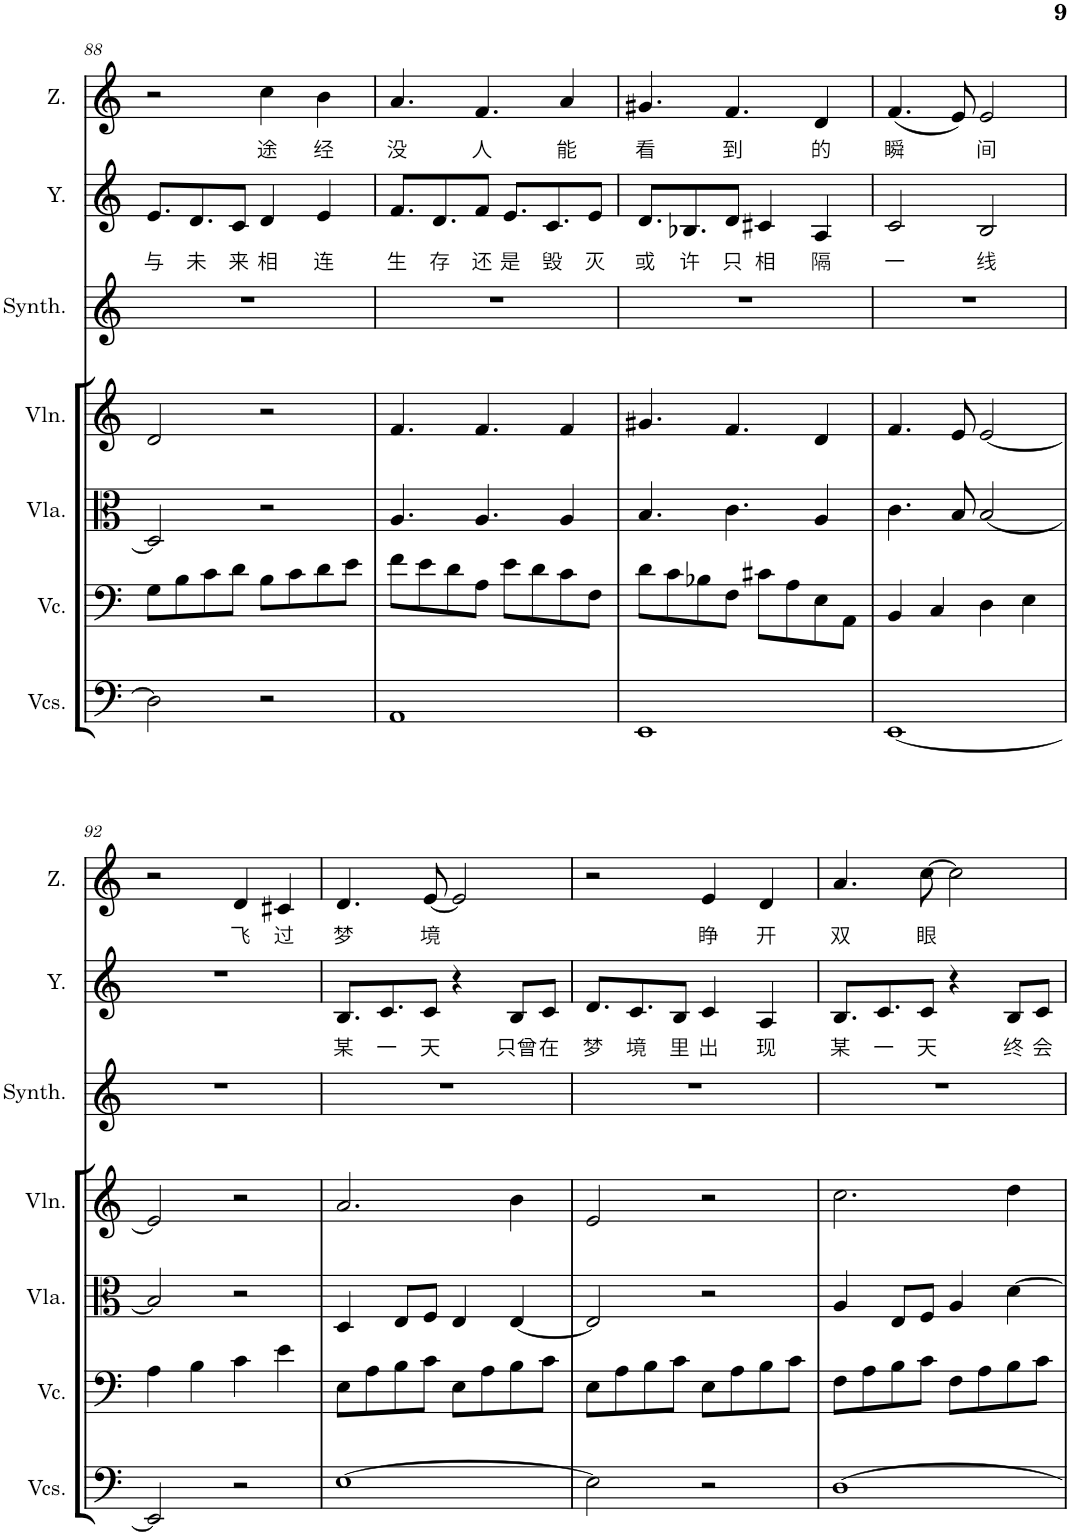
**kern	**kern	**kern	**kern	**kern	**kern	**text	**kern	**text
*part7	*part6	*part5	*part4	*part3	*part2	*part2	*part1	*part1
*staff7	*staff6	*staff5	*staff4	*staff3	*staff2	*staff2	*staff1	*staff1
*I"乐队大提琴	*I"大提琴	*I"中提琴	*I"小提琴	*I"合唱	*I"殷间	*	*I"周聿	*
!!LO:PB:g=z
*clefF4	*clefF4	*clefC3	*clefG2	*clefG2	*clefG2	*	*clefG2	*
*k[]	*k[]	*k[]	*k[]	*k[]	*k[]	*	*k[]	*
*M4/4	*M4/4	*M4/4	*M4/4	*M4/4	*M4/4	*	*M4/4	*
=88	=88	=88	=88	=88	=88	=88	=88	=88
!	!	!	!	!	!	!LO:LY:b	!	!
2D\]	8G\L	2D/]	2d/	1r	8.e/L	与	2r	.
.	8B\	.	.	.	.	.	.	.
!	!	!	!	!	!	!LO:LY:b	!	!
.	.	.	.	.	8.d/	未	.	.
.	8c\	.	.	.	.	.	.	.
!	!	!	!	!	!	!LO:LY:b	!	!
.	8d\J	.	.	.	8c/J	来	.	.
!	!	!	!	!	!	!LO:LY:b	!	!LO:LY:b
2r	8B\L	2r	2r	.	4d/	相	4cc\	途
.	8c\	.	.	.	.	.	.	.
!	!	!	!	!	!	!LO:LY:b	!	!LO:LY:b
.	8d\	.	.	.	4e/	连	4b\	经
.	8e\J	.	.	.	.	.	.	.
=89	=89	=89	=89	=89	=89	=89	=89	=89
!	!	!	!	!	!	!LO:LY:b	!	!LO:LY:b
1AA	8f\L	4.A/	4.f/	1r	8.f/L	生	4.a/	没
.	8e\	.	.	.	.	.	.	.
!	!	!	!	!	!	!LO:LY:b	!	!
.	.	.	.	.	8.d/	存	.	.
.	8d\	.	.	.	.	.	.	.
!	!	!	!	!	!	!LO:LY:b	!	!LO:LY:b
.	8A\J	4.A/	4.f/	.	8f/J	还	4.f/	人
!	!	!	!	!	!	!LO:LY:b	!	!
.	8e\L	.	.	.	8.e/L	是	.	.
.	8d\	.	.	.	.	.	.	.
!	!	!	!	!	!	!LO:LY:b	!	!
.	.	.	.	.	8.c/	毁	.	.
!	!	!	!	!	!	!	!	!LO:LY:b
.	8c\	4A/	4f/	.	.	.	4a/	能
!	!	!	!	!	!	!LO:LY:b	!	!
.	8F\J	.	.	.	8e/J	灭	.	.
=90	=90	=90	=90	=90	=90	=90	=90	=90
!	!	!	!	!	!	!LO:LY:b	!	!LO:LY:b
1EE	8d\L	4.B/	4.g#X/	1r	8.d/L	或	4.g#X/	看
.	8c\	.	.	.	.	.	.	.
!	!	!	!	!	!	!LO:LY:b	!	!
.	.	.	.	.	8.B-X/	许	.	.
.	8B-X\	.	.	.	.	.	.	.
!	!	!	!	!	!	!LO:LY:b	!	!LO:LY:b
.	8F\J	4.c\	4.f/	.	8d/J	只	4.f/	到
!	!	!	!	!	!	!LO:LY:b	!	!
.	8c#X\L	.	.	.	4c#X/	相	.	.
.	8A\	.	.	.	.	.	.	.
!	!	!	!	!	!	!LO:LY:b	!	!LO:LY:b
.	8E\	4A/	4d/	.	4A/	隔	4d/	的
.	8AA\J	.	.	.	.	.	.	.
=91	=91	=91	=91	=91	=91	=91	=91	=91
!	!	!	!	!	!	!LO:LY:b	!	!LO:LY:b
[1EE	4BB/	4.c\	4.f/	1r	2c/	一	(4.f/	瞬
.	4C/	.	.	.	.	.	.	.
.	.	8B/	8e/	.	.	.	8e/)	.
!	!	!	!	!	!	!LO:LY:b	!	!LO:LY:b
.	4D\	[2B/	[2e/	.	2B/	线	2e/	间
.	4E\	.	.	.	.	.	.	.
!!LO:LB:g=z
=92	=92	=92	=92	=92	=92	=92	=92	=92
2EE/]	4A\	2B/]	2e/]	1r	1r	.	2r	.
.	4B\	.	.	.	.	.	.	.
!	!	!	!	!	!	!	!	!LO:LY:b
2r	4c\	2r	2r	.	.	.	4d/	飞
!	!	!	!	!	!	!	!	!LO:LY:b
.	4e\	.	.	.	.	.	4c#X/	过
=93	=93	=93	=93	=93	=93	=93	=93	=93
!	!	!	!	!	!	!LO:LY:b	!	!LO:LY:b
[1E	8E\L	4D/	2.a/	1r	8.B/L	某	4.d/	梦
.	8A\	.	.	.	.	.	.	.
!	!	!	!	!	!	!LO:LY:b	!	!
.	.	.	.	.	8.c/	一	.	.
.	8B\	8E/L	.	.	.	.	.	.
!	!	!	!	!	!	!LO:LY:b	!	!LO:LY:b
.	8c\J	8F/J	.	.	8c/J	天	[8e/	境
.	8E\L	4E/	.	.	4r	.	2e/]	.
.	8A\	.	.	.	.	.	.	.
!	!	!	!	!	!	!LO:LY:b	!	!
.	8B\	[4E/	4b\	.	8B/L	只曾	.	.
!	!	!	!	!	!	!LO:LY:b	!	!
.	8c\J	.	.	.	8c/J	在	.	.
=94	=94	=94	=94	=94	=94	=94	=94	=94
!	!	!	!	!	!	!LO:LY:b	!	!
2E\]	8E\L	2E/]	2e/	1r	8.d/L	梦	2r	.
.	8A\	.	.	.	.	.	.	.
!	!	!	!	!	!	!LO:LY:b	!	!
.	.	.	.	.	8.c/	境	.	.
.	8B\	.	.	.	.	.	.	.
!	!	!	!	!	!	!LO:LY:b	!	!
.	8c\J	.	.	.	8B/J	里	.	.
!	!	!	!	!	!	!LO:LY:b	!	!LO:LY:b
2r	8E\L	2r	2r	.	4c/	出	4e/	睁
.	8A\	.	.	.	.	.	.	.
!	!	!	!	!	!	!LO:LY:b	!	!LO:LY:b
.	8B\	.	.	.	4A/	现	4d/	开
.	8c\J	.	.	.	.	.	.	.
=95	=95	=95	=95	=95	=95	=95	=95	=95
!	!	!	!	!	!	!LO:LY:b	!	!LO:LY:b
[1D	8F\L	4A/	2.cc\	1r	8.B/L	某	4.a/	双
.	8A\	.	.	.	.	.	.	.
!	!	!	!	!	!	!LO:LY:b	!	!
.	.	.	.	.	8.c/	一	.	.
.	8B\	8E/L	.	.	.	.	.	.
!	!	!	!	!	!	!LO:LY:b	!	!LO:LY:b
.	8c\J	8F/J	.	.	8c/J	天	[8cc\	眼
.	8F\L	4A/	.	.	4r	.	2cc\]	.
.	8A\	.	.	.	.	.	.	.
!	!	!	!	!	!	!LO:LY:b	!	!
.	8B\	[4d\	4dd\	.	8B/L	终	.	.
!	!	!	!	!	!	!LO:LY:b	!	!
.	8c\J	.	.	.	8c/J	会	.	.
=	=	=	=	=	=	=	=	=
*-	*-	*-	*-	*-	*-	*-	*-	*-
